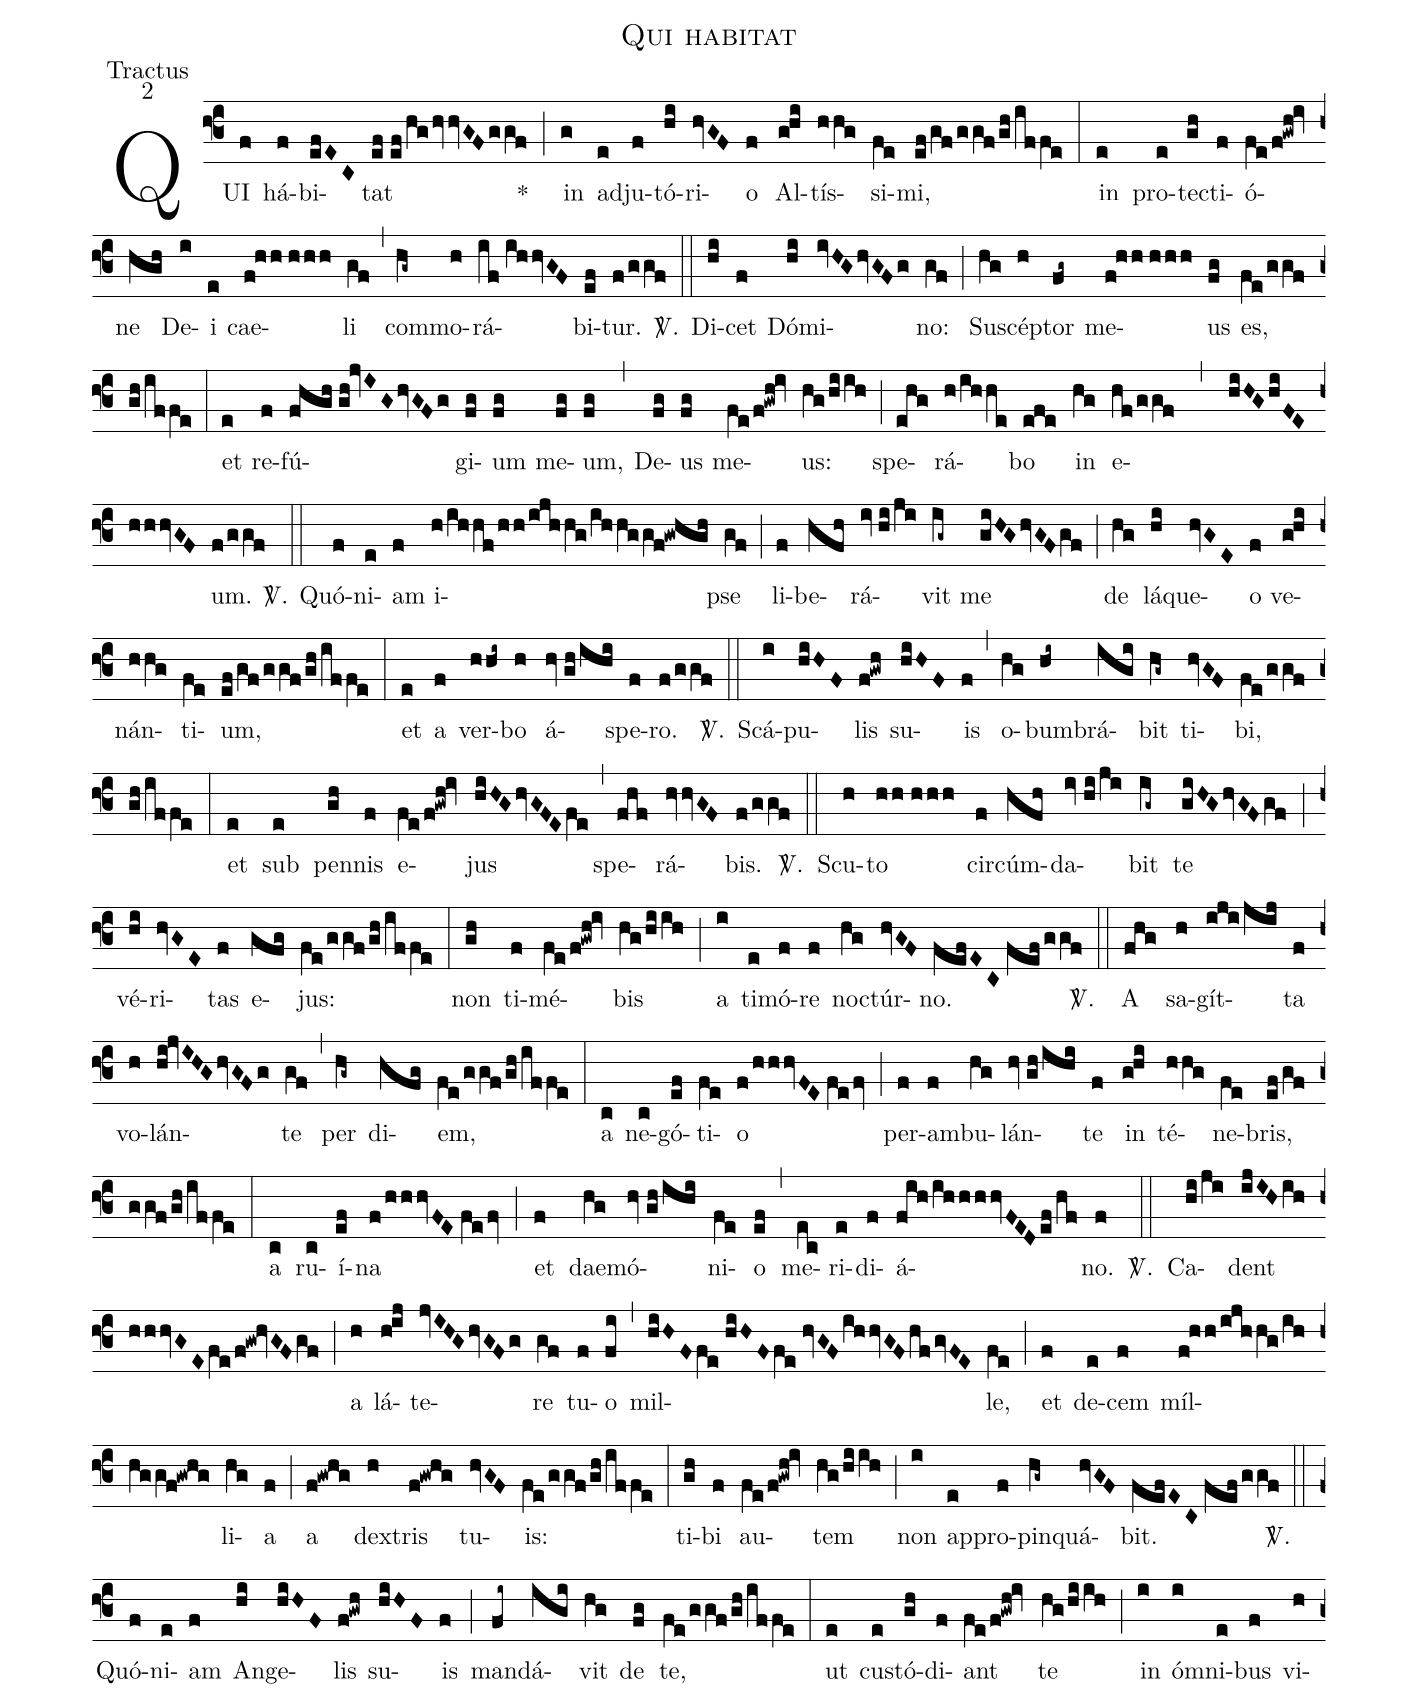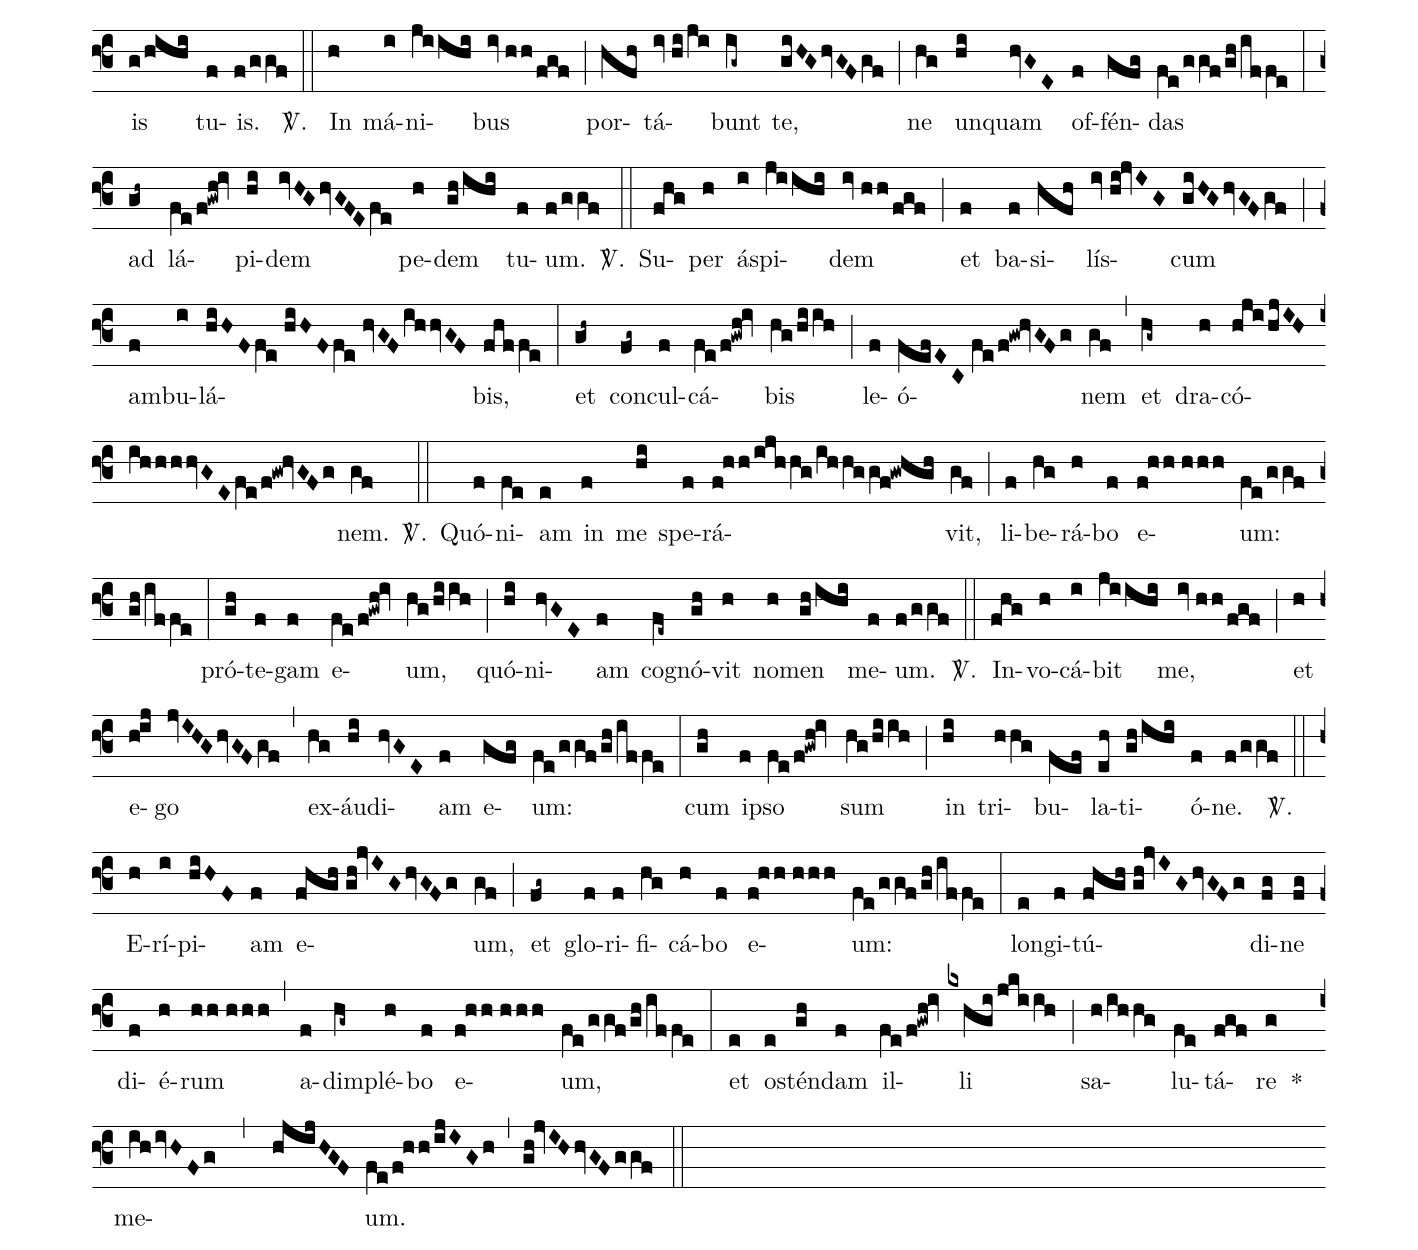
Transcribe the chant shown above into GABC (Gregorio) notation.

name:Qui habitat;
office-part:Tractus;
mode:2;
%%
(f3) QUI(f) há(f)bi(efEC)tat(ef//ef/hghvvGFggf) *(;) in(g) ad(e)ju(f)tó(hi)ri(hvGF)o(f) Al(g!hi)tís(hhg)si(fe)mi,(ef/gf/ggf/gh/iffe) (:) in(e) pro(e)tec(gh)ti(f)ó(fe/f!gwh!iv)ne(hgh) De(i)i(e) cae(f!hh//hhh)li(gf) (,) com(hg~)mo(h)rá(if//ihhvGF)bi(ef)tur.(f/ggf) <sp>V/</sp>.(::) Di(hi)cet(f) Dó(hi)mi(ivHGhvGFg)no:(gf) (;) Su(hg)scép(h)tor(fg~) me(f!hh//hhh)us(fg) es,(fe/ggf/gh/iffe) (:) et(e) re(f)fú(fhgh//gh!jvIGhvGFg)gi(fg)um(fg) me(fg)um,(fg) (,) De(fg)us(fg) me(fe/f!gwh!iv)us:(hg/hiih) (;) spe(ehg)rá(h/ihhe)bo(efe) in(hg) e(hf/ggf , hiHGhiFEhhhvGF)um.(f/ggf) <sp>V/</sp>.(::) Quó(f)ni(e)am(f) i(h/ihhf/hh/ijhhg/ihhggf!gwhgh)pse(gf) (;) li(f)be(hfh)rá(iv//hi/ji)vit(ig~) me(giHGhvGFgf) (;) de(hg) lá(hi)que(hvGE)o(f) ve(g!hi)nán(hhg)ti(fe)um,(ef/gf/ggf/gh/iffe) (:) et(e) a(f) ver(hhi~)bo(h) á(hv//gh/ihi)spe(f)ro.(f/ggf) <sp>V/</sp>.(::) Scá(i)pu(hiHF)lis(f!gwh) su(hiHF)is(f) (,) o(hg)bum(hi~)brá(igi)bit(hg~) ti(hvGF)bi,(fe/ggf/gh/iffe) (:) et(e) sub(e) pen(gh)nis(f) e(fe/f!gwh!iv)jus(hiHGhvGFEfe) (,) spe(fhf)rá(hvvGF)bis.(f/ggf) <sp>V/</sp>.(::) Scu(h)to(hh//hhh) cir(f)cúm(hfh)da(iv//hi/ji)bit(ig~) te(giHGhvGFgf) (;) vé(hi)ri(hvGE)tas(f) e(gfg)jus:(fe/ggf/gh/iffe) (:) non(gh) ti(f)mé(fe/f!gwh!iv)bis(hg/hiih) (;) a(i) ti(e)mó(f)re(f) noc(hg)túr(hvGF)no.(fefEC//fef/ggf) <sp>V/</sp>.(::) A(fhg) sa(h)gít(iji/jij)ta(f) vo(h)lán(hi!jvIHGhvGFg)te(gf) (,) per(hg~) di(hfg)em,(fe/ggf/gh/iffe) (:) a(c) ne(c)gó(ef)ti(fe)o(f/hhhvFE//fefv) (;) per(f)am(f)bu(hg)lán(hv//gh/ihi)te(f) in(g!hi) té(hhg)ne(fe)bris,(ef/gf/ggf/gh/iffe) (:) a(c) ru(c)í(ef)na(f/hhhvFE//fe/fv) (;) et(f) dae(hg)mó(hv//gh/ihi)ni(fe)o(ef) (,) me(ec)ri(e)di(f)á(fih/ihhhhvFEDef/hf)no.(f) <sp>V/</sp>.(::) Ca(hi/ji)dent(ijIHihhhhvGEfe/f!gw!hvGFgf) (;) a(h) lá(h!ij)te(jvIHGhvGFg)re(gf) tu(f)o(fi) (,) mil(hiHFfe//hiHFfe//hvGFihhvGFhf/gvFE)le,(fe) (;) et(f) de(e)cem(f) míl(f!hh/ijhhg/ihhggf!gwhg)li(hg)a(f) (;) a(f!gwhg) dex(h)tris(f!gwhg) tu(hvGF)is:(fe/ggf/gh/iffe) (:) ti(gh)bi(f) au(fe/f!gwh!iv)tem(hg/hiih) (;) non(i) ap(e)pro(f)pin(hg~)quá(hvGF)bit.(fefEC//fef/ggf) <sp>V/</sp>.(::) Quó(f)ni(e)am(f) An(hi)ge(hiHF)lis(f!gwh) su(hiHF)is(f) (;) man(fi~)dá(igi)vit(hg) de(fg) te,(fe/ggf/gh/iffe) (:) ut(e) cus(e)tó(gh)di(f)ant(fe/f!gwh!iv) te(hg/hiih) (;) in(i) ó(i)mni(e)bus(f) vi(h)is(g/hihi) tu(f)is.(f/ggf) <sp>V/</sp>.(::) In(h) má(i)ni(jiihi)bus(iv//hh/fgf) (;) por(hfh)tá(iv//hi/ji)bunt(ig~) te,(giHGhvGFgf) (;) ne(hg) un(hi)quam(hvGE) of(f)fén(gfg)das(fe/ggf/gh/iffe) (:) ad(gh~) lá(fe/f!gwh!iv)pi(hi)dem(ivHGhvGFEfe) pe(h)dem(gh/ihi) tu(f)um.(f/ggf) <sp>V/</sp>.(::) Su(fhg)per(h) ás(i)pi(jiihi)dem(iv//hh/fgf) (;) et(f) ba(f)si(hfh)lís(iv//hi!jvIG)cum(giHGhvGFgf) (;) am(f)bu(i)lá(hiHFfe//hiHFfe//hvGFihhvGF)bis,(fhffe) (:) et(gh~) con(fg~)cul(f)cá(fe/f!gwh!iv)bis(hg/hiih) (;) le(f)ó(fefEC//fe/f!gw!hvGFg)nem(gf) (,) et(hg~) dra(h)có(hji/hjIHihhhhvGE/fe/f!gw!hvGFg)nem.(gf) <sp>V/</sp>.(::) Quó(f)ni(fe)am(e) in(f) me(hi) spe(f)rá(f!hh/ijhhg/ihhggf!gwhgh)vit,(gf) (;) li(f)be(hg)rá(h)bo(f) e(f!hh//hhh)um:(fe/ggf/gh/iffe) (:) pró(gh)te(f)gam(f) e(fe/f!gwh!iv)um,(hg/hiih) (;) quó(hi)ni(hvGE)am(f) co(fe~)gnó(gh)vit(h) no(h)men(gh/ihi) me(f)um.(f/ggf) <sp>V/</sp>.(::) In(fhg)vo(h)cá(i)bit(jiihi) me,(iv//hh/fgf) (;) et(h) e(h!ij)go(jvIHGhvGFgf) (,) ex(hg)áu(hi)di(hvGE)am(f) e(gfg)um:(fe/ggf/gh/iffe) (:) cum(gh) i(f)pso(fe/f!gwh!iv) sum(hg/hiih) (;) in(hi) tri(hhg)bu(fef)la(eh)ti(gh/ihi)ó(f)ne.(f/ggf) <sp>V/</sp>.(::) E(h)rí(i)pi(hiHF)am(f) e(fhgh//gh!jvIGhvGFg)um,(gf) (;) et(fg~) glo(f)ri(f)fi(hg)cá(h)bo(f) e(f!hh//hhh)um:(fe/ggf/gh/iffe) (:) lon(e)gi(f)tú(fhgh//gh!jvIGhvGFg)di(fg)ne(fg) di(f)é(h)rum(hh//hhh) (,) a(f)dim(hg~)plé(h)bo(f) e(f!hh//hhh)um,(fe/ggf/gh/iffe) (:) et(e) os(e)tén(gh)dam(f) il(fe/f!gwh!iv)li(kxhgi/jkiih) (;) sa(h/ihhg)lu(fe)tá(fgf)re(g) *() me(ih/ivHFg , hjijHGF)um.(fe/f!hh/ijIGh) (,) (gh!jvIHhvGFggf) (::)
